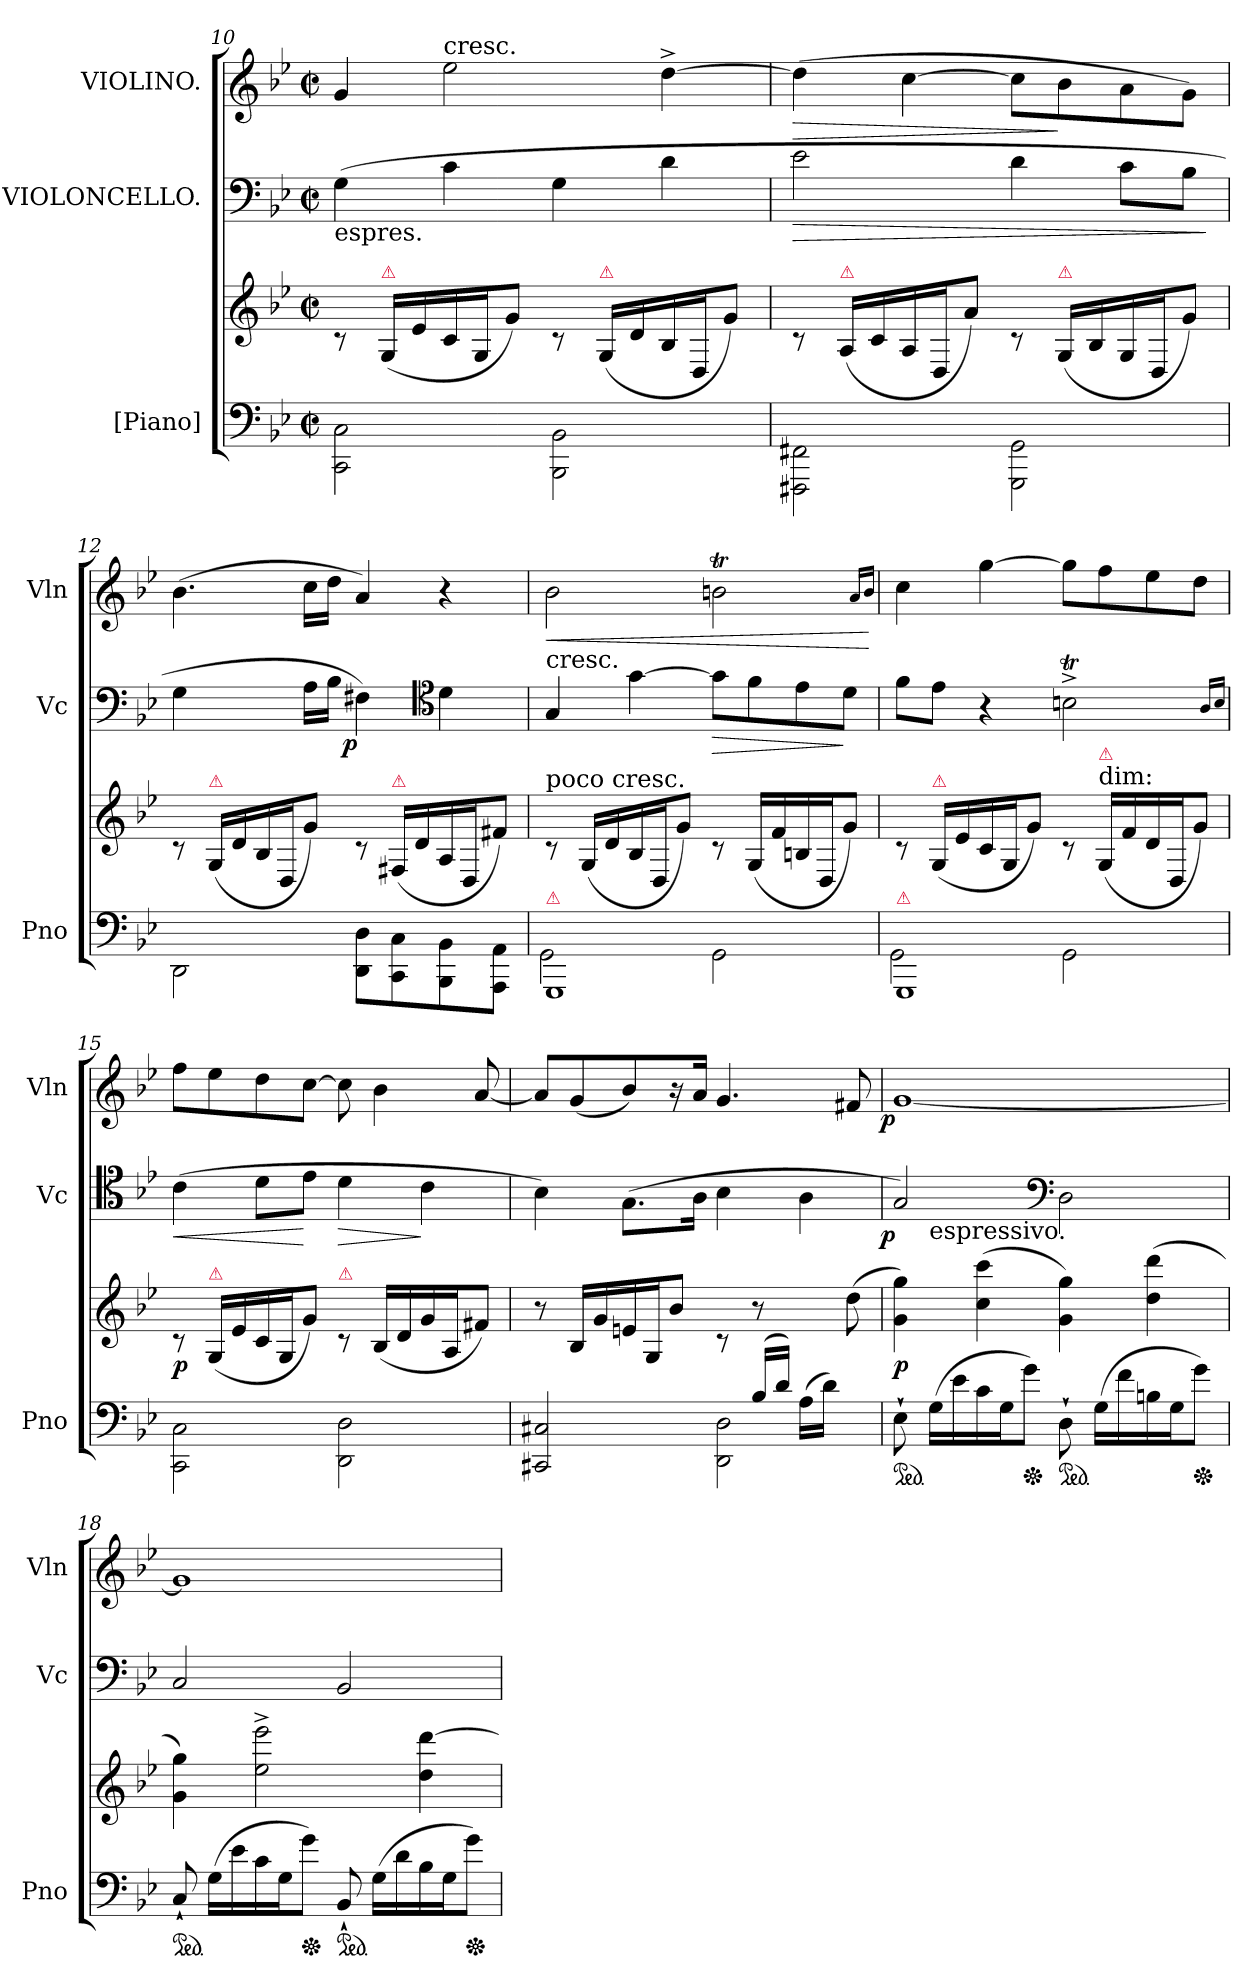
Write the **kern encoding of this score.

**kern	**kern	**dynam	**kern	**dynam	**kern	**dynam
*part3	*part3	*part3	*part2	*part2	*part1	*part1
*staff4	*staff3	*staff3/4	*staff2	*staff2	*staff1	*staff1
*I"[Piano]	*	*	*I"VIOLONCELLO.	*	*I"VIOLINO.	*
*I'Pno	*	*	*I'Vc	*	*I'Vln	*
*clefF4	*clefG2	*	*clefF4	*	*clefG2	*
*k[b-e-]	*k[b-e-]	*	*k[b-e-]	*	*k[b-e-]	*
*g:	*g:	*	*g:	*	*g:	*
*M2/2	*M2/2	*	*M2/2	*	*M2/2	*
*met(c|)	*met(c|)	*	*met(c|)	*	*met(c|)	*
=10	=10	=10	=10	=10	=10	=10
!	!	!	!LO:TX:b:t=espres.	!	!	!
2CC\ 2C\	8rc	.	(>4G	.	4g	.
!	!LO:TX:a:color=crimson:t=⚠	!	!	!	!	!
.	(>16G/LL	.	.	.	.	.
.	16e-/	.	.	.	.	.
!	!	!	!	!	!LO:TX:t=cresc.	!
.	16c/	.	4c	.	2ee-	.
.	16G/J	.	.	.	.	.
.	8g\J)	.	.	.	.	.
2BBB-\ 2BB-\	8rc	.	4G	.	.	.
!	!LO:TX:a:color=crimson:t=⚠	!	!	!	!	!
.	(>16G/LL	.	.	.	.	.
.	16d/	.	.	.	.	.
.	16B-/	.	4d	.	[4dd^<	.
.	16D/J	.	.	.	.	.
.	8g\J)	.	.	.	.	.
=11	=11	=11	=11	=11	=11	=11
!	!	!	!	!LO:HP:b	!	!LO:HP:b
2FFF#X\ 2FF#X\	8rc	.	2e-	>	(>4dd]	>
!	!LO:TX:a:color=crimson:t=⚠	!	!	!	!	!
.	(>16A/LL	.	.	.	.	.
.	16c/	.	.	.	.	.
.	16A/	.	.	.	[4cc	.
.	16D/J	.	.	.	.	.
.	8a\J)	.	.	.	.	.
2GGG\ 2GG\	8rc	.	4d	.	8cc\L]	.
!	!LO:TX:a:color=crimson:t=⚠	!	!	!	!	!
.	(>16G/LL	.	.	.	8b-\	]
.	16B-/	.	.	.	.	.
.	16G/	.	8cL	.	8a\	.
.	16D/J	.	.	.	.	.
.	8g\J)	.	8B-J	.	8g\J)	.
.	.	.	.	]	.	.
=12	=12	=12	=12	=12	=12	=12
!	!	!	!LO:N:vis=4	!	!	!
2DD\	8rc	.	4.G	.	(>4.b-	.
!	!LO:TX:a:color=crimson:t=⚠	!	!	!	!	!
.	(>16G/LL	.	.	.	.	.
.	16d/	.	.	.	.	.
.	16B-/	.	.	.	.	.
.	16D/J	.	.	.	.	.
.	8g\J)	.	16ALL	.	16ccLL	.
.	.	.	16B-JJ	.	16ddJJ	.
!	!	!	!	!LO:DY:rj	!	!
8DD\ 8D\L	8rc	.	4F#X)	p	4a)	.
!	!LO:TX:a:color=crimson:t=⚠	!	!	!	!	!
8CC\ 8C\	(>16F#X/LL	.	.	.	.	.
.	16d/	.	.	.	.	.
*	*	*	*clefC4	*	*	*
8BBB- 8BB-	16A/	.	4d	.	4r	.
.	16D/J	.	.	.	.	.
8AAA 8AAJ	8f#X\J)	.	.	.	.	.
=13	=13	=13	=13	=13	=13	=13
*^	*	*	*	*	*	*
!	!	!	!	!LO:TX:t=cresc.	!	!	!
!	!	!LO:TX:a:t=poco cresc.	!	!	!	!	!
!LO:TX:a:color=crimson:t=⚠	!	!	!	!	!	!	!
!	!	!	!	!	!	!	!LO:HP:b
1GGG	2GG	8rc	.	4G	.	2b-	<
.	.	(>16G/LL	.	.	.	.	.
.	.	16d/	.	.	.	.	.
.	.	16B-/	.	[4g	.	.	.
.	.	16D/J	.	.	.	.	.
.	.	8g\J)	.	.	.	.	.
!	!	!	!	!	!LO:HP:b	!	!
.	2GG	8rc	.	8gL]	>	2bnt	.
.	.	(>16G/LL	.	8f	.	.	.
.	.	16f/	.	.	.	.	.
.	.	16Bn/	.	8e-	.	.	.
.	.	16D/J	.	.	.	.	.
.	.	8g\J)	.	8dJ	]	.	.
*v	*v	*	*	*	*	*	*
.	.	.	.	.	16qqa/LL	.
.	.	.	.	.	16qb/JJ	.
.	.	.	.	.	.	[
=14	=14	=14	=14	=14	=14	=14
*^	*	*	*	*	*	*
!LO:TX:a:color=crimson:t=⚠	!	!	!	!	!	!	!
1GGG	2GG	8rc	.	8fL	.	4cc	.
!	!	!LO:TX:a:color=crimson:t=⚠	!	!	!	!	!
.	.	(>16G/LL	.	8e-J	.	.	.
.	.	16e-/	.	.	.	.	.
.	.	16c/	.	4r	.	[4gg	.
.	.	16G/J	.	.	.	.	.
.	.	8g\J)	.	.	.	.	.
.	2GG	8rc	.	2Bnt^<	.	8ggL]	.
!	!	!LO:TX:a:t=dim&colon;	!	!	!	!	!
!	!	!LO:TX:a:color=crimson:t=⚠	!	!	!	!	!
.	.	(>16G/LL	.	.	.	8ff	.
.	.	16f/	.	.	.	.	.
.	.	16d/	.	.	.	8ee-	.
.	.	16D/J	.	.	.	.	.
.	.	8g\J)	.	.	.	8ddJ	.
*v	*v	*	*	*	*	*	*
.	.	.	16qqA/LL	.	.	.
.	.	.	16qqB/JJ	.	.	.
=15	=15	=15	=15	=15	=15	=15
!	!	!	!	!LO:HP:b	!	!
2CC\ 2C\	8rc	p	(>4c	<	8ffL	.
!	!LO:TX:a:color=crimson:t=⚠	!	!	!	!	!
.	(>16G/LL	.	.	.	8ee-	.
.	16e-/	.	.	.	.	.
.	16c/	.	8dL	.	8dd	.
.	16G/J	.	.	.	.	.
.	8g\J)	.	8e-J	[	[8ccJ	.
!	!LO:TX:a:color=crimson:t=⚠	!	!	!	!	!
!	!	!	!	!LO:HP:b	!	!
2DD\ 2D\	8rc	.	4d	>	8cc]	.
.	(<16B-LL	.	.	.	4b-	.
.	16d	.	.	.	.	.
.	16g	.	4c	]	.	.
.	16AJ	.	.	.	.	.
.	8f#XJ)	.	.	.	[8a	.
=16	=16	=16	=16	=16	=16	=16
*^	*	*	*	*	*	*
2CC#X 2C#X	2rAAAyy	8r	.	4B-)	.	8aL]	.
.	.	16B-LL	.	.	.	(<8g	.
.	.	16g	.	.	.	.	.
.	.	16en	.	(>8.G\L	.	8b-)	.
.	.	16GJ	.	.	.	.	.
.	.	8b-J	.	.	.	16r	.
.	.	.	.	16A\Jk	.	16aJk	.
8reyy	2DD 2D	8rc	.	4B-	.	4.g	.
(<16B-/LL	.	8r	.	.	.	.	.
16d/JJ)	.	.	.	.	.	.	.
(>16A\LL	.	8ryy	.	4A	.	.	.
16dJJ)	.	.	.	.	.	.	.
8rFyy	.	(>8dd	.	.	.	8f#X	.
*v	*v	*	*	*	*	*	*
=17	=17	=17	=17	=17	=17	=17
!	!	!	!	!LO:DY:rj	!	!LO:DY:rj
*	*^	*	*	*	*	*
*ped	*	*	*	*	*	*	*
8E-`>	4g 4gg)	8ryy	p	2G)	p	[1g	p
!	!	!LO:TX:a:t=espressivo.	!	!	!	!	!
(>16GLL	.	2..ryy	.	.	.	.	.
16e-	.	.	.	.	.	.	.
16c	(>4cc 4ccc	.	.	.	.	.	.
16GJ	.	.	.	.	.	.	.
*Xped	*	*	*	*	*	*	*
8gJ)	.	.	.	.	.	.	.
*	*	*	*	*clefF4	*	*	*
*ped	*	*	*	*	*	*	*
8D`>	4g 4gg)	.	.	2D	.	.	.
(>16GLL	.	.	.	.	.	.	.
16f	.	.	.	.	.	.	.
16Bn	(>4dd 4ddd	.	.	.	.	.	.
16GJ	.	.	.	.	.	.	.
*Xped	*	*	*	*	*	*	*
8gJ)	.	.	.	.	.	.	.
*	*v	*v	*	*	*	*	*
=18	=18	=18	=18	=18	=18	=18
*ped	*	*	*	*	*	*
8C`<	4g 4gg)	.	2C	.	1g]	.
(>16GLL	.	.	.	.	.	.
16e-	.	.	.	.	.	.
16c	2ee-^< 2eee-^<	.	.	.	.	.
16GJ	.	.	.	.	.	.
*Xped	*	*	*	*	*	*
8gJ)	.	.	.	.	.	.
*ped	*	*	*	*	*	*
8BB-`<	.	.	2BB-	.	.	.
(>16GLL	.	.	.	.	.	.
16d	.	.	.	.	.	.
16B-	4dd [4ddd	.	.	.	.	.
16GJ	.	.	.	.	.	.
*Xped	*	*	*	*	*	*
8gJ)	.	.	.	.	.	.
=	=	=	=	=	=	=
*-	*-	*-	*-	*-	*-	*-
